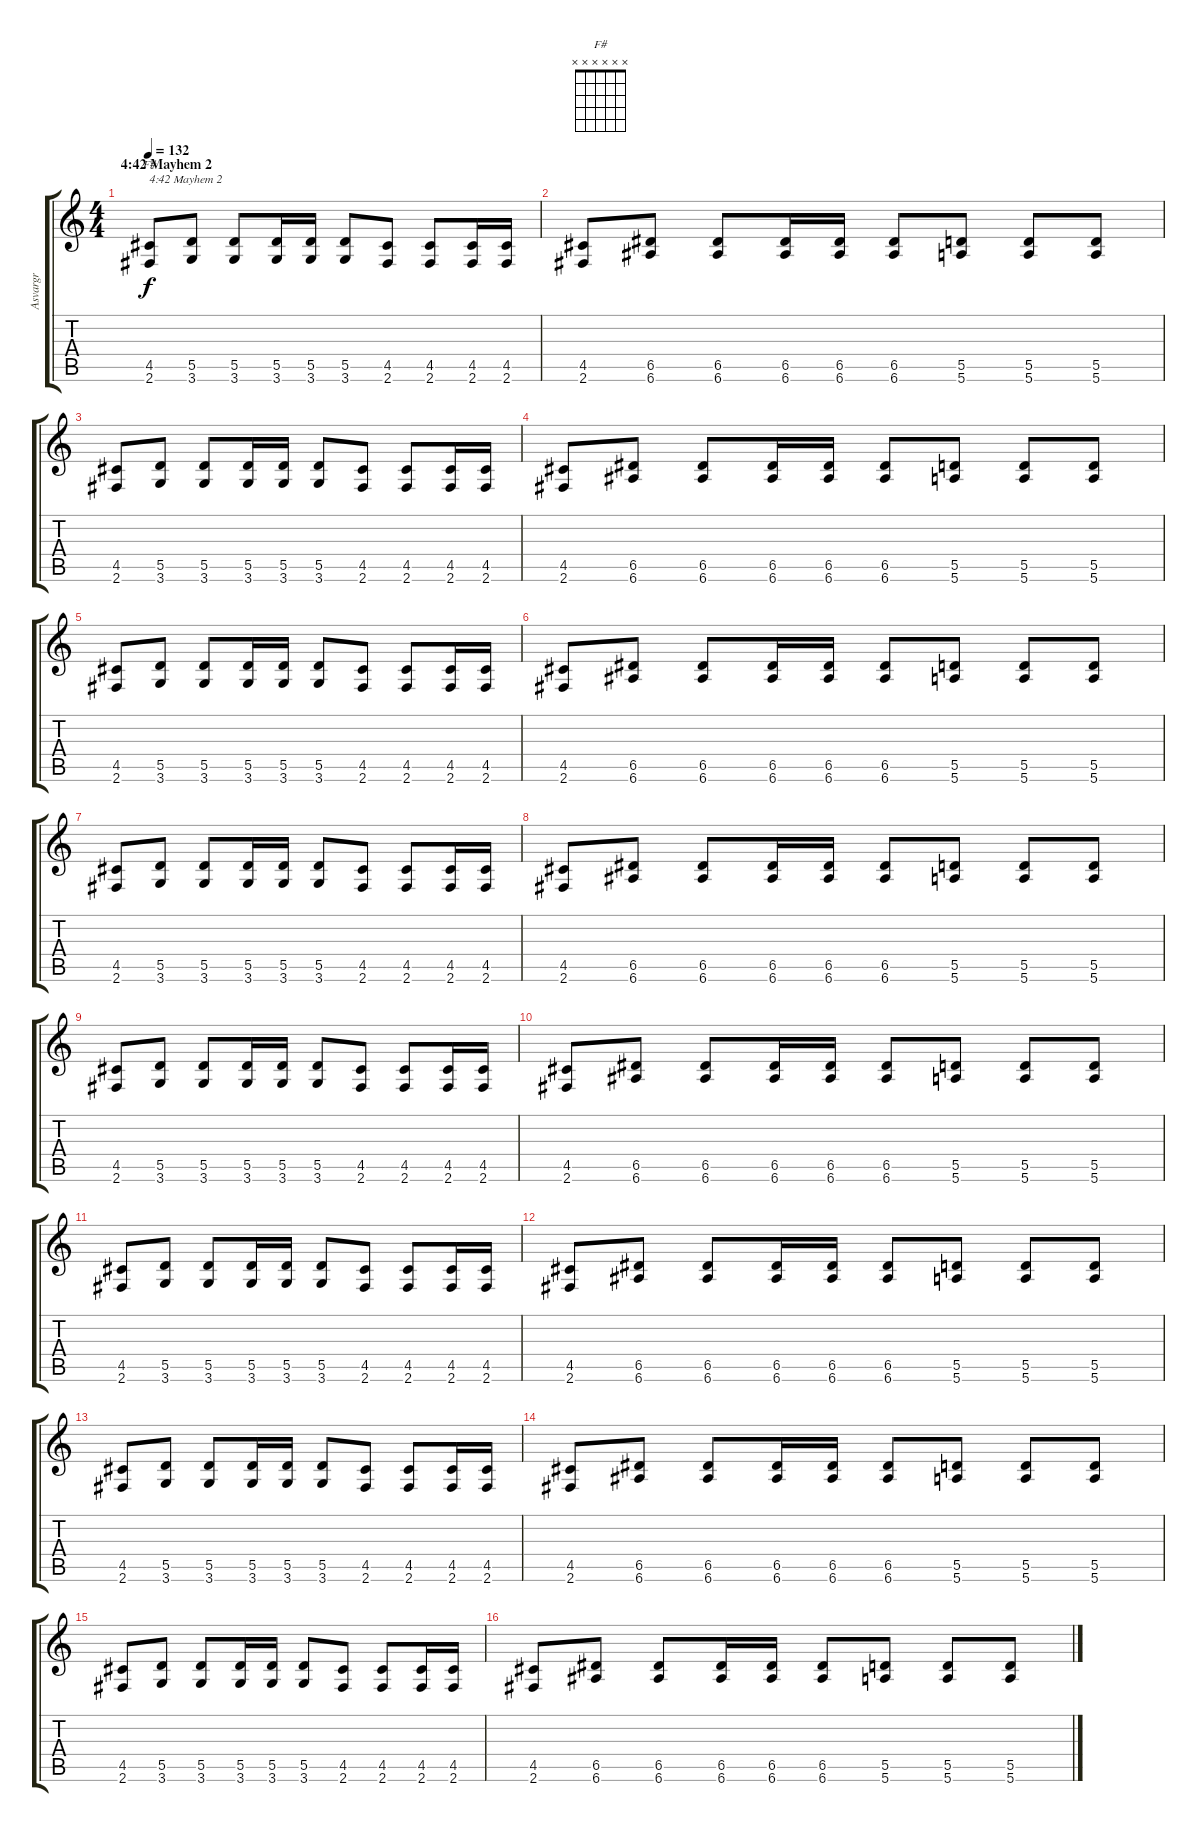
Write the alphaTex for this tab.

\track ("Asvargr" "Asvargr") {instrument overdrivenguitar}
\staff {score tabs}
\tuning (E4 B3 G3 D3 A2 E2) {hide}
\chord ("F#" x x x x x x)
\ts (4 4)
\section ("" "4:42 Mayhem 2")
\tempo 132
\clef g2
\ks c
(4.5 2.6).8{ch "F#" txt "4:42 Mayhem 2" dy f instrument distortionguitar} (5.5 3.6).8 (5.5 3.6).8 (5.5 3.6).16 (5.5 3.6).16 (5.5 3.6).8 (4.5 2.6).8 (4.5 2.6).8 (4.5 2.6).16 (4.5 2.6).16 |
(4.5 2.6).8 (6.5 6.6).8 (6.5 6.6).8 (6.5 6.6).16 (6.5 6.6).16 (6.5 6.6).8 (5.5 5.6).8 (5.5 5.6).8 (5.5 5.6).8 |
(4.5 2.6).8 (5.5 3.6).8 (5.5 3.6).8 (5.5 3.6).16 (5.5 3.6).16 (5.5 3.6).8 (4.5 2.6).8 (4.5 2.6).8 (4.5 2.6).16 (4.5 2.6).16 |
(4.5 2.6).8 (6.5 6.6).8 (6.5 6.6).8 (6.5 6.6).16 (6.5 6.6).16 (6.5 6.6).8 (5.5 5.6).8 (5.5 5.6).8 (5.5 5.6).8 |
(4.5 2.6).8 (5.5 3.6).8 (5.5 3.6).8 (5.5 3.6).16 (5.5 3.6).16 (5.5 3.6).8 (4.5 2.6).8 (4.5 2.6).8 (4.5 2.6).16 (4.5 2.6).16 |
(4.5 2.6).8 (6.5 6.6).8 (6.5 6.6).8 (6.5 6.6).16 (6.5 6.6).16 (6.5 6.6).8 (5.5 5.6).8 (5.5 5.6).8 (5.5 5.6).8 |
(4.5 2.6).8 (5.5 3.6).8 (5.5 3.6).8 (5.5 3.6).16 (5.5 3.6).16 (5.5 3.6).8 (4.5 2.6).8 (4.5 2.6).8 (4.5 2.6).16 (4.5 2.6).16 |
(4.5 2.6).8 (6.5 6.6).8 (6.5 6.6).8 (6.5 6.6).16 (6.5 6.6).16 (6.5 6.6).8 (5.5 5.6).8 (5.5 5.6).8 (5.5 5.6).8 |
(4.5 2.6).8 (5.5 3.6).8 (5.5 3.6).8 (5.5 3.6).16 (5.5 3.6).16 (5.5 3.6).8 (4.5 2.6).8 (4.5 2.6).8 (4.5 2.6).16 (4.5 2.6).16 |
(4.5 2.6).8 (6.5 6.6).8 (6.5 6.6).8 (6.5 6.6).16 (6.5 6.6).16 (6.5 6.6).8 (5.5 5.6).8 (5.5 5.6).8 (5.5 5.6).8 |
(4.5 2.6).8 (5.5 3.6).8 (5.5 3.6).8 (5.5 3.6).16 (5.5 3.6).16 (5.5 3.6).8 (4.5 2.6).8 (4.5 2.6).8 (4.5 2.6).16 (4.5 2.6).16 |
(4.5 2.6).8 (6.5 6.6).8 (6.5 6.6).8 (6.5 6.6).16 (6.5 6.6).16 (6.5 6.6).8 (5.5 5.6).8 (5.5 5.6).8 (5.5 5.6).8 |
(4.5 2.6).8 (5.5 3.6).8 (5.5 3.6).8 (5.5 3.6).16 (5.5 3.6).16 (5.5 3.6).8 (4.5 2.6).8 (4.5 2.6).8 (4.5 2.6).16 (4.5 2.6).16 |
(4.5 2.6).8 (6.5 6.6).8 (6.5 6.6).8 (6.5 6.6).16 (6.5 6.6).16 (6.5 6.6).8 (5.5 5.6).8 (5.5 5.6).8 (5.5 5.6).8 |
(4.5 2.6).8 (5.5 3.6).8 (5.5 3.6).8 (5.5 3.6).16 (5.5 3.6).16 (5.5 3.6).8 (4.5 2.6).8 (4.5 2.6).8 (4.5 2.6).16 (4.5 2.6).16 |
(4.5 2.6).8 (6.5 6.6).8 (6.5 6.6).8 (6.5 6.6).16 (6.5 6.6).16 (6.5 6.6).8 (5.5 5.6).8 (5.5 5.6).8 (5.5 5.6).8
